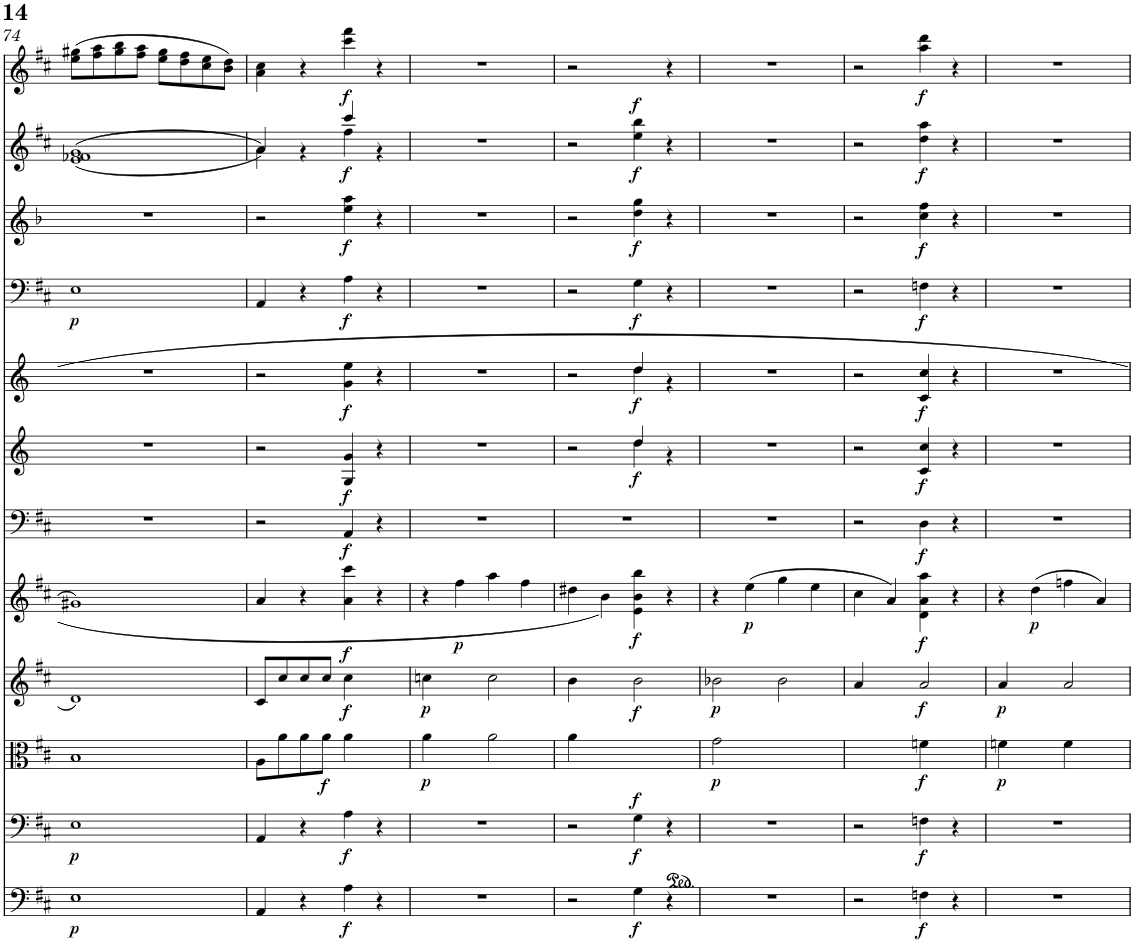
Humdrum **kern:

**kern	**dynam	**kern	**dynam	**kern	**dynam	**kern	**dynam	**kern	**dynam	**kern	**dynam	**kern	**dynam	**kern	**dynam	**kern	**dynam	**kern	**dynam	**kern	**dynam	**kern	**dynam
*part12	*part12	*part11	*part11	*part10	*part10	*part9	*part9	*part8	*part8	*part7	*part7	*part6	*part6	*part5	*part5	*part4	*part4	*part3	*part3	*part2	*part2	*part1	*part1
*staff12	*staff12	*staff11	*staff11	*staff10	*staff10	*staff9	*staff9	*staff8	*staff8	*staff7	*staff7	*staff6	*staff6	*staff5	*staff5	*staff4	*staff4	*staff3	*staff3	*staff2	*staff2	*staff1	*staff1
*I"Voice	*	*I"Voice	*	*I"Voice	*	*I"Voice	*	*I"Voice	*	*I"Voice	*	*I"Voice	*	*I"Voice	*	*I"Voice	*	*I"Voice	*	*I"Voice	*	*I"Voice	*
*I'V	*	*I'V	*	*I'V	*	*I'V	*	*I'V	*	*I'V	*	*I'V	*	*I'V	*	*I'V	*	*I'V	*	*I'V	*	*I'V	*
!!LO:PB:g=z
*clefF4	*	*clefF4	*	*clefC3	*	*clefG2	*	*clefG2	*	*clefF4	*	*clefG2	*	*clefG2	*	*clefF4	*	*clefG2	*	*clefG2	*	*clefG2	*
*k[f#c#]	*	*k[f#c#]	*	*k[f#c#]	*	*k[f#c#]	*	*k[f#c#]	*	*k[f#c#]	*	*k[]	*	*k[]	*	*k[f#c#]	*	*k[b-]	*	*k[f#c#]	*	*k[f#c#]	*
*M4/4	*	*M4/4	*	*M4/4	*	*M4/4	*	*M4/4	*	*M4/4	*	*M4/4	*	*M4/4	*	*M4/4	*	*M4/4	*	*M4/4	*	*M4/4	*
*met(c)	*	*met(c)	*	*met(c)	*	*met(c)	*	*met(c)	*	*met(c)	*	*met(c)	*	*met(c)	*	*met(c)	*	*met(c)	*	*met(c)	*	*met(c)	*
=74	=74	=74	=74	=74	=74	=74	=74	=74	=74	=74	=74	=74	=74	=74	=74	=74	=74	=74	=74	=74	=74	=74	=74
!	!LO:DY:b	!	!LO:DY:b	!	!	!	!	!	!	!	!	!	!	!	!	!	!LO:DY:b	!	!	!	!	!	!
1E	p	1E	p	1B	.	1d	.	1g#X	.	1r	.	1r	.	1r	.	1E	p	1r	.	(<(>1e 1f-X 1g	.	(>8ee\ 8gg#X\L	.
.	.	.	.	.	.	.	.	.	.	.	.	.	.	.	.	.	.	.	.	.	.	8ff#\ 8aa\	.
.	.	.	.	.	.	.	.	.	.	.	.	.	.	.	.	.	.	.	.	.	.	8gg#\ 8bb\	.
.	.	.	.	.	.	.	.	.	.	.	.	.	.	.	.	.	.	.	.	.	.	8ff#\ 8aa\J	.
.	.	.	.	.	.	.	.	.	.	.	.	.	.	.	.	.	.	.	.	.	.	8ee\ 8gg#\L	.
.	.	.	.	.	.	.	.	.	.	.	.	.	.	.	.	.	.	.	.	.	.	8dd\ 8ff#\	.
.	.	.	.	.	.	.	.	.	.	.	.	.	.	.	.	.	.	.	.	.	.	8cc#\ 8ee\	.
.	.	.	.	.	.	.	.	.	.	.	.	.	.	.	.	.	.	.	.	.	.	8b\ 8dd\J)	.
=75	=75	=75	=75	=75	=75	=75	=75	=75	=75	=75	=75	=75	=75	=75	=75	=75	=75	=75	=75	=75	=75	=75	=75
*	*	*	*	*	*	*	*	*	*	*	*	*	*	*	*	*	*	*	*	*^	*	*	*
4AA/	.	4AA/	.	8A\L	.	8c#/L	.	4a/	.	2r	.	2r	.	2r	.	4AA/	.	2r	.	4a/)	4a\)	.	4a\ 4cc#\	.
.	.	.	.	8a\	.	8cc#/	.	.	.	.	.	.	.	.	.	.	.	.	.	.	.	.	.	.
4r	.	4r	.	8a\	.	8cc#/	.	4r	.	.	.	.	.	.	.	4r	.	.	.	4ryy	4r	.	4r	.
!	!	!	!	!	!LO:DY:b	!	!	!	!	!	!	!	!	!	!	!	!	!	!	!	!	!	!	!
.	.	.	.	8a\J	f	8cc#/J	.	.	.	.	.	.	.	.	.	.	.	.	.	.	.	.	.	.
!	!LO:DY:b	!	!LO:DY:b	!	!	!	!LO:DY:b	!	!LO:DY:b	!	!LO:DY:b	!	!LO:DY:b	!	!LO:DY:b	!	!LO:DY:b	!	!LO:DY:b	!	!	!LO:DY:b	!	!LO:DY:b
4A\	f	4A\	f	4a\	.	4cc#\	f	4a\ 4ccc#\	f	4AA/	f	4G/ 4g/	f	4g\ 4ee\	f	4A\	f	4ee\ 4aa\	f	4ccc#/	4ff#\	f	4ccc#\ 4fff#\	f
4r	.	4r	.	4ryy	.	4ryy	.	4r	.	4r	.	4r	.	4r	.	4r	.	4r	.	4ryy	4r	.	4r	.
=76	=76	=76	=76	=76	=76	=76	=76	=76	=76	=76	=76	=76	=76	=76	=76	=76	=76	=76	=76	=76	=76	=76	=76	=76
!	!	!	!	!	!LO:DY:b	!	!LO:DY:b	!	!	!	!	!	!	!	!	!	!	!	!	!	!	!	!	!
*	*	*	*	*	*	*	*	*	*	*	*	*	*	*	*	*	*	*	*	*v	*v	*	*	*
1r	.	1r	.	4a\	p	4ccn\	p	4r	.	1r	.	1r	.	1r	.	1r	.	1r	.	1r	.	1r	.
!	!	!	!	!	!	!	!	!	!LO:DY:b	!	!	!	!	!	!	!	!	!	!	!	!	!	!
.	.	.	.	4ryy	.	4ryy	.	4ff#\	p	.	.	.	.	.	.	.	.	.	.	.	.	.	.
.	.	.	.	2a\	.	2cc\	.	4aa\	.	.	.	.	.	.	.	.	.	.	.	.	.	.	.
.	.	.	.	.	.	.	.	4ff#\	.	.	.	.	.	.	.	.	.	.	.	.	.	.	.
=77	=77	=77	=77	=77	=77	=77	=77	=77	=77	=77	=77	=77	=77	=77	=77	=77	=77	=77	=77	=77	=77	=77	=77
*	*	*	*	*	*	*	*	*	*	*	*	*^	*	*^	*	*	*	*	*	*	*	*	*
2r	.	2r	.	4a\	.	4b\	.	4dd#X\	.	1r	.	2r	2ryy	.	2r	2ryy	.	2r	.	2r	.	2r	.	2r	.
.	.	.	.	2.ryy	.	4ryy	.	4b\	.	.	.	.	.	.	.	.	.	.	.	.	.	.	.	.	.
!	!LO:DY:b	!	!LO:DY:a	!	!	!	!	!	!	!	!	!	!	!	!	!	!	!	!	!	!	!	!	!	!
!	!	!	!LO:DY:n=1:b	!	!	!	!LO:DY:b	!	!LO:DY:b	!	!	!	!	!LO:DY:b	!	!	!LO:DY:b	!	!LO:DY:b	!	!LO:DY:b	!	!LO:DY:a	!	!
!	!	!	!	!	!	!	!	!	!	!	!	!	!	!	!	!	!	!	!	!	!	!	!LO:DY:n=1:b	!	!
4G\	f	4G\	f f	.	.	2b\	f	4e\ 4b\ 4bb\	f	.	.	4dd/	4dd\	f	4dd/	4dd\	f	4G\	f	4dd\ 4gg\	f	4ee\ 4bb\	f f	4ryy	.
4r	.	4r	.	.	.	.	.	4r	.	.	.	4ryy	4r	.	4ryy	4r	.	4r	.	4r	.	4r	.	4r	.
=78	=78	=78	=78	=78	=78	=78	=78	=78	=78	=78	=78	=78	=78	=78	=78	=78	=78	=78	=78	=78	=78	=78	=78	=78	=78
!	!	!	!	!	!LO:DY:b	!	!LO:DY:b	!	!	!	!	!	!	!	!	!	!	!	!	!	!	!	!	!	!
*	*	*	*	*	*	*	*	*	*	*	*	*v	*v	*	*	*	*	*	*	*	*	*	*	*	*
*	*	*	*	*	*	*	*	*	*	*	*	*	*	*v	*v	*	*	*	*	*	*	*	*	*
1r	.	1r	.	2g\	p	2b-X\	p	4r	.	1r	.	1r	.	1r	.	1r	.	1r	.	1r	.	1r	.
!	!	!	!	!	!	!	!	!	!LO:DY:b	!	!	!	!	!	!	!	!	!	!	!	!	!	!
.	.	.	.	.	.	.	.	(>4ee\	p	.	.	.	.	.	.	.	.	.	.	.	.	.	.
.	.	.	.	2ryy	.	2b-\	.	4gg\	.	.	.	.	.	.	.	.	.	.	.	.	.	.	.
.	.	.	.	.	.	.	.	4ee\	.	.	.	.	.	.	.	.	.	.	.	.	.	.	.
=79	=79	=79	=79	=79	=79	=79	=79	=79	=79	=79	=79	=79	=79	=79	=79	=79	=79	=79	=79	=79	=79	=79	=79
2r	.	2r	.	2ryy	.	4a/	.	4cc#\	.	2r	.	2r	.	2r	.	2r	.	2r	.	2r	.	2r	.
.	.	.	.	.	.	4ryy	.	4a/)	.	.	.	.	.	.	.	.	.	.	.	.	.	.	.
!	!LO:DY:b	!	!LO:DY:b	!	!LO:DY:b	!	!LO:DY:b	!	!LO:DY:b	!	!LO:DY:b	!	!LO:DY:b	!	!LO:DY:b	!	!LO:DY:b	!	!LO:DY:b	!	!LO:DY:b	!	!LO:DY:b
4Fn\	f	4Fn\	f	4fn\	f	2a/	f	4d\ 4a\ 4aa\	f	4D\	f	4c/ 4cc/	f	4c/ 4cc/	f	4Fn\	f	4cc\ 4ff\	f	4dd\ 4aa\	f	4aa\ 4ddd\	f
4r	.	4r	.	4ryy	.	.	.	4r	.	4r	.	4r	.	4r	.	4r	.	4r	.	4r	.	4r	.
=80	=80	=80	=80	=80	=80	=80	=80	=80	=80	=80	=80	=80	=80	=80	=80	=80	=80	=80	=80	=80	=80	=80	=80
!	!	!	!	!	!LO:DY:b	!	!LO:DY:b	!	!	!	!	!	!	!	!	!	!	!	!	!	!	!	!
1r	.	1r	.	4fn\	p	4a/	p	4r	.	1r	.	1r	.	1r	.	1r	.	1r	.	1r	.	1r	.
!	!	!	!	!	!	!	!	!	!LO:DY:b	!	!	!	!	!	!	!	!	!	!	!	!	!	!
.	.	.	.	4ryy	.	4ryy	.	(>4dd\	p	.	.	.	.	.	.	.	.	.	.	.	.	.	.
.	.	.	.	4f\	.	2a/	.	4ffn\	.	.	.	.	.	.	.	.	.	.	.	.	.	.	.
.	.	.	.	4ryy	.	.	.	4a/)	.	.	.	.	.	.	.	.	.	.	.	.	.	.	.
=	=	=	=	=	=	=	=	=	=	=	=	=	=	=	=	=	=	=	=	=	=	=	=
*-	*-	*-	*-	*-	*-	*-	*-	*-	*-	*-	*-	*-	*-	*-	*-	*-	*-	*-	*-	*-	*-	*-	*-
